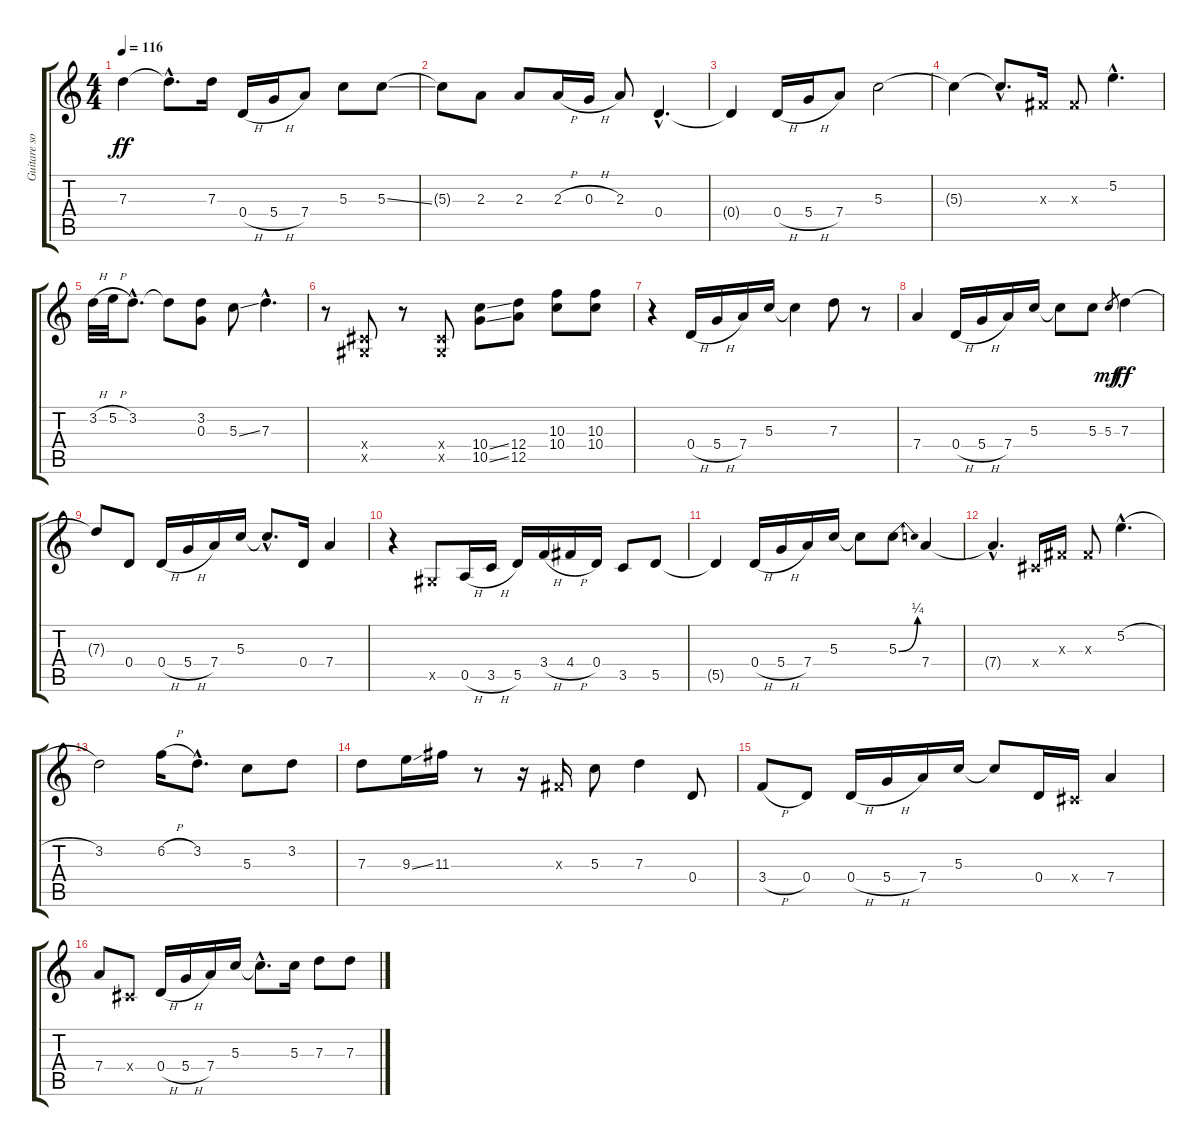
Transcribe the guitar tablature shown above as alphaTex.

\track ("Guitare solo" "Guitare so") {instrument distortionguitar}
\staff {score tabs}
\tuning (E4 B3 G3 D3 A2 E2) {hide}
\ts (4 4)
\tempo 116
\clef g2
\ks c
7.3{t}.4{dy ff} 7.3{hac t}.8{d} 7.3.16 0.4{h}.16 5.4{h}.16 7.4.8 5.3.8 5.3{ss}.8 |
5.3{t}.8 2.3.8 2.3.8 2.3{h}.16 0.3{h}.16 2.3.8 0.4{hac}.4{d} |
0.4{t}.4 0.4{h}.16 5.4{h}.16 7.4.8 5.3.2 |
5.3{t}.4 5.3{hac t}.8{d} -1.3{x}.16 -1.3{x}.8 5.2{hac}.4{d} |
3.2{h}.32 5.2{h}.32 3.2{hac}.8{d} 3.2{t}.8 (3.2 0.3).8 5.3{ss}.8 7.3{hac}.4{d} |
r.8 (-1.4{x} -1.5{x}).8 r.8 (-1.4{x} -1.5{x}).8 (10.4{ss} 10.5{ss}).8 (12.4 12.5).8 (10.3 10.4).8 (10.3 10.4).8 |
r.4 0.4{h}.16 5.4{h}.16 7.4.16 5.3.16 5.3{t}.4 7.3.8 r.8 |
7.4.4 0.4{h}.16 5.4{h}.16 7.4.16 5.3.16 5.3{t}.8 5.3.8 5.3.8{gr dy mf} 7.3.4{dy ff} |
7.3{t}.8 0.4.8 0.4{h}.16 5.4{h}.16 7.4.16 5.3.16 5.3{hac t}.8{d} 0.4.16 7.4.4 |
r.4 -1.5{x}.8 0.5{h}.16 3.5{h}.16 5.5.16 3.4{h}.16 4.4{h}.16 0.4.16 3.5.8 5.5.8 |
5.5{t}.4 0.4{h}.16 5.4{h}.16 7.4.16 5.3.16 5.3{t}.8 5.3{be (bend 0 0 60 1)}.8 7.4.4 |
7.4{hac t}.4{d} -1.4{x}.16 -1.3{x}.16 -1.3{x}.8 5.2{h hac}.4{d} |
3.2.2 6.2{h}.16 3.2{hac}.8{d} 5.3.8 3.2.8 |
7.3.8 9.3{ss}.16 11.3.16 r.8 r.16 -1.3{x}.16 5.3.8 7.3.4 0.4.8 |
3.4{h}.8 0.4.8 0.4{h}.16 5.4{h}.16 7.4.16 5.3.16 5.3{t}.8 0.4.16 -1.4{x}.16 7.4.4 |
7.4.8 -1.4{x}.8 0.4{h}.16 5.4{h}.16 7.4.16 5.3.16 5.3{hac t}.8{d} 5.3.16 7.3.8 7.3.8
